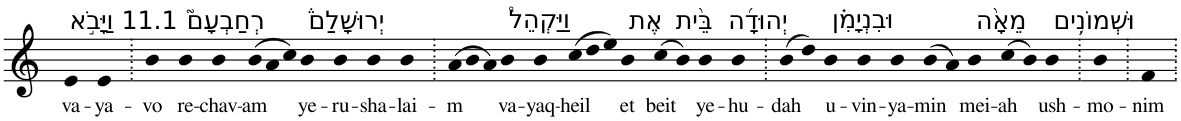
**kern	**text
*part1	*part1
*staff1	*staff1
*I"Piano	*
*I'Pno	*
*clefG2	*
*k[]	*
=1	=1
!LO:TX:a:t=11.1 וַיָּבֹ֣א	!
!	!LO:LY:b
4e	va-
!	!LO:LY:b
4e	-ya-
=2.	=2.
!	!LO:LY:b
4b	-vo
!LO:TX:a:t=רְחַבְעָם֮	!
!	!LO:LY:b
4b	re-
!	!LO:LY:b
4b	-chav-
*Xtuplet	*
!	!LO:LY:b
(>12b	-am
12a	.
12cc)	.
!LO:TX:a:t=יְרוּשָׁלִַם֒	!
!	!LO:LY:b
4b	ye-
!	!LO:LY:b
4b	-ru-
!	!LO:LY:b
4b	-sha-
!	!LO:LY:b
4b	-lai-
=3.	=3.
!	!LO:LY:b
(>12a	-m
12b	.
12a)	.
!LO:TX:a:t=וַיַּקְהֵל֩	!
!	!LO:LY:b
4b	va-
!	!LO:LY:b
4b	-yaq-
!	!LO:LY:b
(>12cc	-heil
12dd	.
12ee)	.
!LO:TX:a:t=אֶת	!
!	!LO:LY:b
4b	et
!LO:TX:a:t=בֵּ֨ית	!
!	!LO:LY:b
(>8cc	beit
8b)	.
!LO:TX:a:t=יְהוּדָ֜ה	!
!	!LO:LY:b
4b	ye-
!	!LO:LY:b
4b	-hu-
=4.	=4.
!	!LO:LY:b
(>8b	-dah
8dd)	.
!LO:TX:a:t=וּבִנְיָמִ֗ן	!
!	!LO:LY:b
4b	u-
!	!LO:LY:b
4b	-vin-
!	!LO:LY:b
4b	-ya-
!	!LO:LY:b
(>8b	-min
8a)	.
!LO:TX:a:t=מֵאָ֨ה	!
!	!LO:LY:b
4b	mei-
!	!LO:LY:b
(>8cc	-ah
8b)	.
!LO:TX:a:t=וּשְׁמוֹנִ֥ים	!
!	!LO:LY:b
4b	ush-
=5.	=5.
!	!LO:LY:b
4b	-mo-
=6.	=6.
!	!LO:LY:b
4f	-nim
=.	=.
*-	*-
